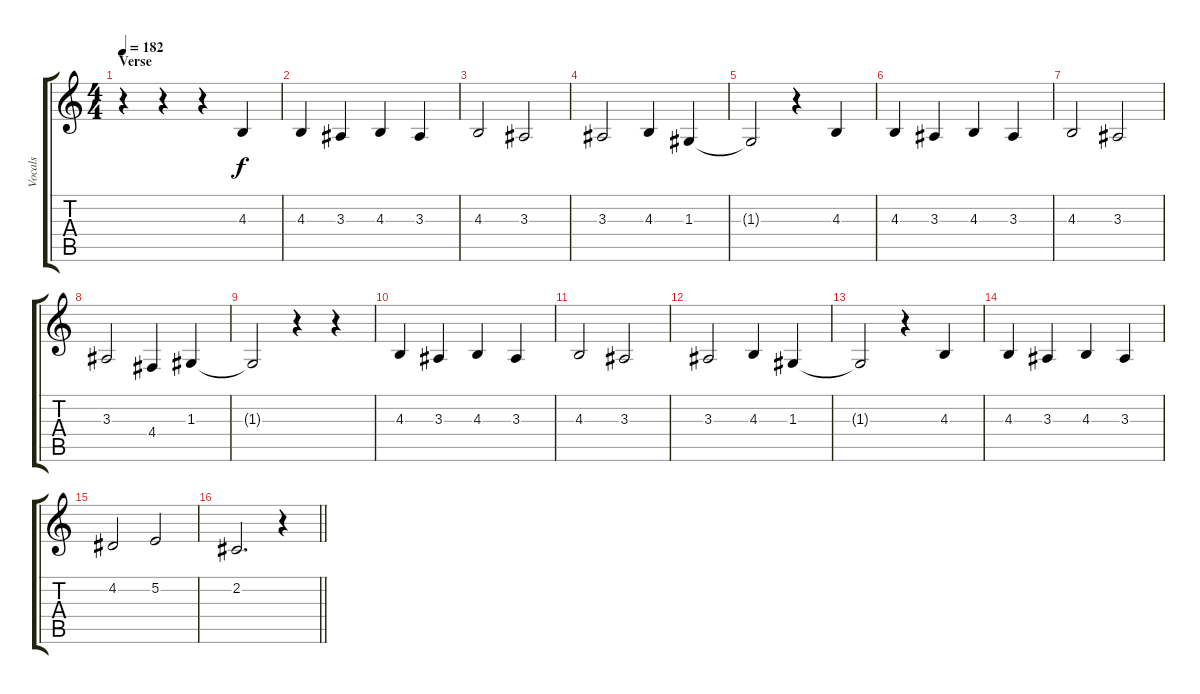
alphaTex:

\track ("Vocals" "Vocals") {instrument altosax}
\staff {score tabs}
\tuning (E4 B3 G3 D3 A2 E2) {hide}
\ts (4 4)
\section ("" "Verse")
\tempo 182
\clef g2
\ks c
r.4{dy f} r.4 r.4 4.3.4 |
4.3.4 3.3.4 4.3.4 3.3.4 |
4.3.2 3.3.2 |
3.3.2 4.3.4 1.3.4 |
1.3{t}.2 r.4 4.3.4 |
4.3.4 3.3.4 4.3.4 3.3.4 |
4.3.2 3.3.2 |
3.3.2 4.4.4 1.3.4 |
1.3{t}.2 r.4 r.4 |
4.3.4 3.3.4 4.3.4 3.3.4 |
4.3.2 3.3.2 |
3.3.2 4.3.4 1.3.4 |
1.3{t}.2 r.4 4.3.4 |
4.3.4 3.3.4 4.3.4 3.3.4 |
4.2.2 5.2.2 |
\barLineRight lightlight
2.2.2{d} r.4
